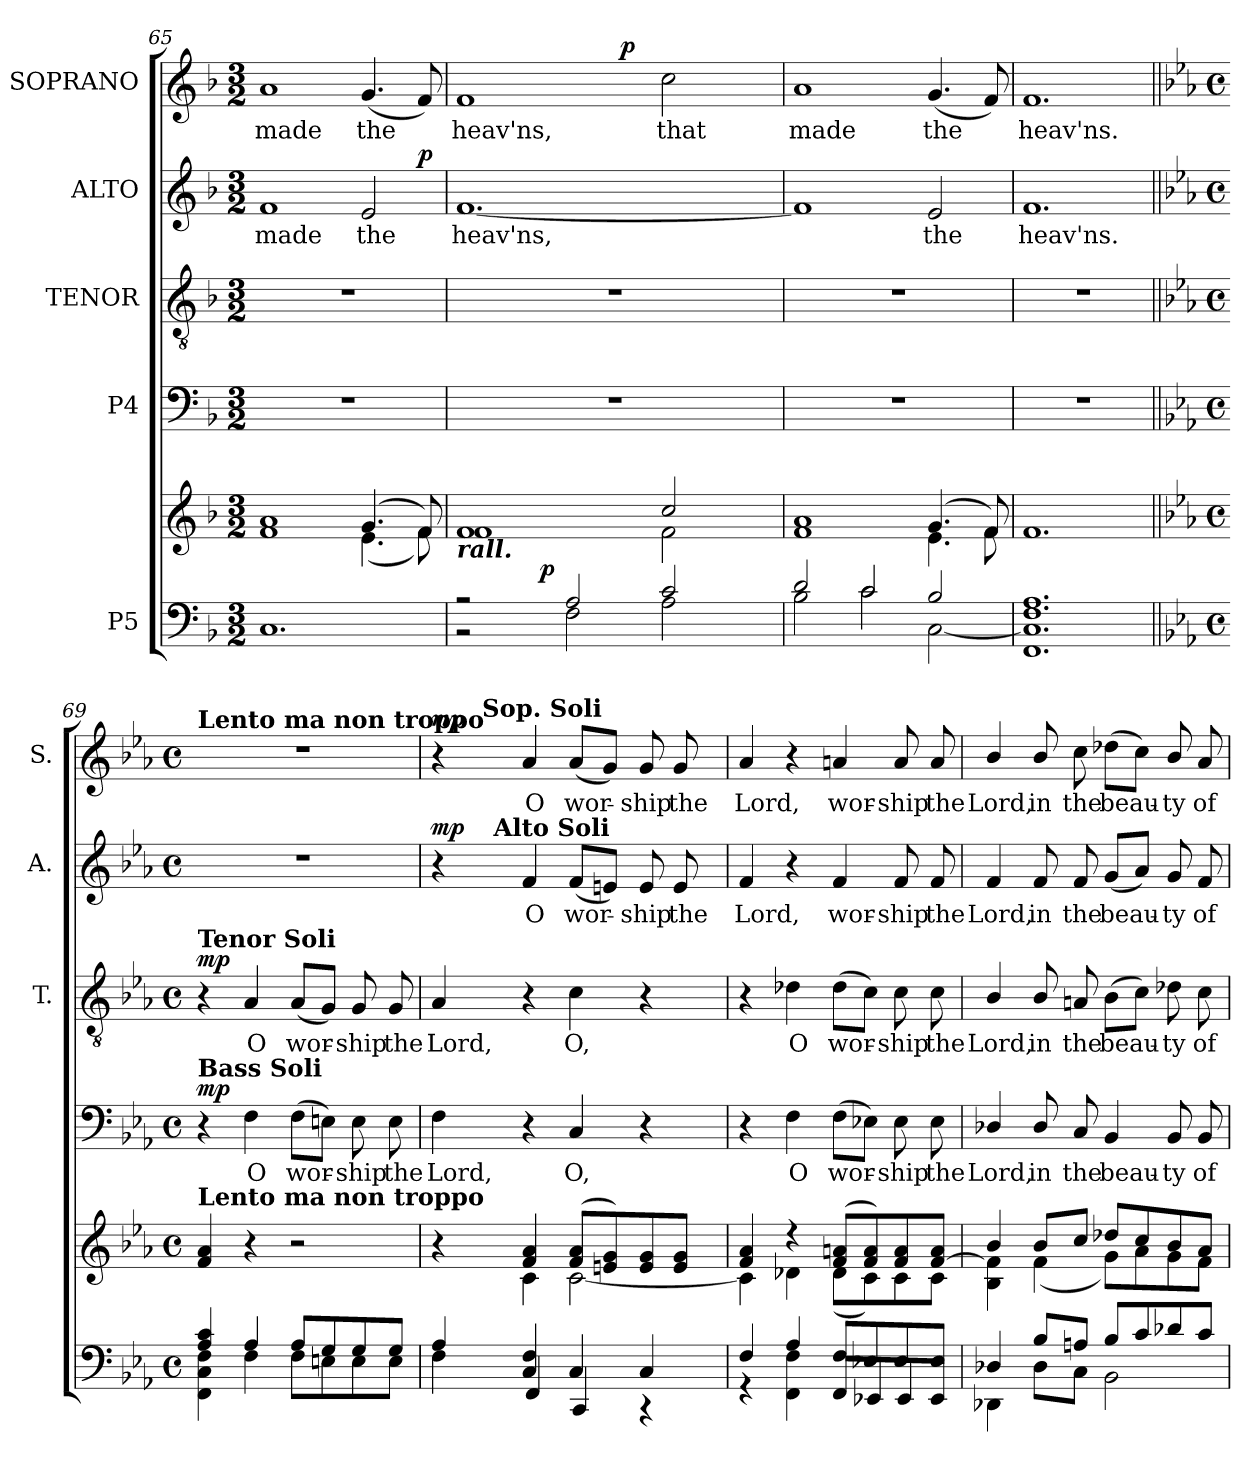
**kern	**kern	**dynam	**kern	**text	**dynam	**kern	**text	**dynam	**kern	**text	**dynam	**kern	**text	**dynam
*part5	*part5	*part5	*part4	*part4	*part4	*part3	*part3	*part3	*part2	*part2	*part2	*part1	*part1	*part1
*staff6	*staff5	*staff5/6	*staff4	*staff4	*staff4	*staff3	*staff3	*staff3	*staff2	*staff2	*staff2	*staff1	*staff1	*staff1
*I"P5	*	*	*I"P4	*	*	*I"TENOR	*	*	*I"ALTO	*	*	*I"SOPRANO	*	*
*	*	*	*	*	*	*I'T.	*	*	*I'A.	*	*	*I'S.	*	*
*clefF4	*clefG2	*	*clefF4	*	*	*clefGv2	*	*	*clefG2	*	*	*clefG2	*	*
*	*	*	*	*	*	*ITrd7c12	*	*	*	*	*	*	*	*
*k[b-]	*k[b-]	*	*k[b-]	*	*	*k[b-]	*	*	*k[b-]	*	*	*k[b-]	*	*
*F:	*F:	*	*F:	*	*	*F:	*	*	*F:	*	*	*F:	*	*
*M3/2	*M3/2	*	*M3/2	*	*	*M3/2	*	*	*M3/2	*	*	*M3/2	*	*
=65	=65	=65	=65	=65	=65	=65	=65	=65	=65	=65	=65	=65	=65	=65
*	*^	*	*	*	*	*	*	*	*	*	*	*	*	*
!	!	!	!	!LO:N:vis=1	!	!	!LO:N:vis=1	!	!	!	!	!	!	!	!
!	!	!	!	!	!	!	!	!	!	!	!LO:LY:b:color=#000000	!	!	!	!
!	!	!	!	!	!	!	!	!	!	!	!	!	!	!LO:LY:b:color=#000000	!
*	*	*	*	*	*	*	*	*	*	*^	*	*	*	*	*
1.Ci	1ai	1fi	.	1.r	.	.	1.r	.	.	1fi	1ryy	made	.	1ai	made	.
!	!	!	!	!	!	!	!	!	!	!	!	!LO:LY:b:color=#000000	!	!	!	!
!	!	!	!	!	!	!	!	!	!	!	!	!	!	!	!LO:LY:b:color=#000000	!
.	(4.gi/	(4.ei\	.	.	.	.	.	.	.	2ei/	4.ryy	the	.	(4.gi/	the	.
.	8fi/)	8fi\)	.	.	.	.	.	.	.	.	8ryy	.	p	8fi/)	.	.
=66	=66	=66	=66	=66	=66	=66	=66	=66	=66	=66	=66	=66	=66	=66	=66	=66
*^	*	*	*	*	*	*	*	*	*	*	*	*	*	*	*	*
!	!	!	!	!	!LO:N:vis=1	!	!	!LO:N:vis=1	!	!	!	!	!	!	!	!	!
*	*	*	*	*	*	*	*	*	*	*	*v	*v	*	*	*	*	*
*	*	*	*	*	*	*	*	*	*	*	*^	*	*	*	*	*
!	!	!	!	!	!	!	!	!	!	!	!	!	!LO:LY:b:color=#000000	!	!	!	!
*	*	*	*	*	*	*	*	*	*	*	*v	*v	*	*	*	*	*
*	*	*	*	*	*	*	*	*	*	*	*^	*	*	*	*	*
!	!	!	!	!	!	!	!	!	!	!	!	!	!	!	!LO:TX:a:Bi:t=rall.	!	!
!	!	!	!	!	!	!	!	!	!	!	!LO:TX:a:Bi:t=rall.	!	!	!	!	!	!
!	!	!LO:TX:b:Bi:t=rall.	!	!	!	!	!	!	!	!	!	!	!	!	!	!	!
!	!	!	!	!	!	!	!	!	!	!	!	!	!	!	!	!LO:LY:b:color=#000000	!
*	*	*	*^	*	*	*	*	*	*	*	*v	*v	*	*	*^	*	*
2r	2r	1fi	1fi	4ryy	.	1.r	.	.	1.r	.	.	[1.fi	heav'ns,	.	1fi	2ryy	heav'ns,	.
.	.	.	.	8ryy	.	.	.	.	.	.	.	.	.	.	.	.	.	.
.	.	.	.	64ryy	.	.	.	.	.	.	.	.	.	.	.	.	.	.
.	.	.	.	512ryy	.	.	.	.	.	.	.	.	.	.	.	.	.	.
.	.	.	.	1ryy	p	.	.	.	.	.	.	.	.	.	.	.	.	.
2Ai/	2Fi\	.	.	.	.	.	.	.	.	.	.	.	.	.	.	4ryy	.	.
.	.	.	.	.	.	.	.	.	.	.	.	.	.	.	.	64.ryy	.	.
.	.	.	.	.	.	.	.	.	.	.	.	.	.	.	.	2ryy	.	p
!	!	!	!	!	!	!	!	!	!	!	!	!	!	!	!	!	!LO:LY:b:color=#000000	!
2ci/	2Ai\	2cci/	2fi\	.	.	.	.	.	.	.	.	.	.	.	2cci\	.	that	.
.	.	.	.	.	.	.	.	.	.	.	.	.	.	.	.	8ryy	.	.
.	.	.	.	16ryy	.	.	.	.	.	.	.	.	.	.	.	.	.	.
.	.	.	.	.	.	.	.	.	.	.	.	.	.	.	.	16ryy	.	.
.	.	.	.	32ryy	.	.	.	.	.	.	.	.	.	.	.	.	.	.
.	.	.	.	.	.	.	.	.	.	.	.	.	.	.	.	32ryy	.	.
.	.	.	.	128..ryy	.	.	.	.	.	.	.	.	.	.	.	.	.	.
.	.	.	.	.	.	.	.	.	.	.	.	.	.	.	.	128ryy	.	.
=67	=67	=67	=67	=67	=67	=67	=67	=67	=67	=67	=67	=67	=67	=67	=67	=67	=67	=67
!	!	!	!	!	!	!LO:N:vis=1	!	!	!LO:N:vis=1	!	!	!	!	!	!	!	!	!
*	*	*	*v	*v	*	*	*	*	*	*	*	*	*	*	*v	*v	*	*
*	*	*	*^	*	*	*	*	*	*	*	*	*	*	*^	*	*
!	!	!	!	!	!	!	!	!	!	!	!	!	!	!	!	!	!LO:LY:b:color=#000000	!
*	*	*	*v	*v	*	*	*	*	*	*	*	*	*	*	*v	*v	*	*
2di/	2B-i\	1ai	1fi	.	1.r	.	.	1.r	.	.	1fi]	.	.	1ai	made	.
2ci/	2ci\	.	.	.	.	.	.	.	.	.	.	.	.	.	.	.
!	!	!	!	!	!	!	!	!	!	!	!	!LO:LY:b:color=#000000	!	!	!	!
!	!	!	!	!	!	!	!	!	!	!	!	!	!	!	!LO:LY:b:color=#000000	!
2B-i/	[2Ci\	(4.gi/	4.ei\	.	.	.	.	.	.	.	2ei/	the	.	(4.gi/	the	.
.	.	8fi/)	8fi\	.	.	.	.	.	.	.	.	.	.	8fi/)	.	.
=68	=68	=68	=68	=68	=68	=68	=68	=68	=68	=68	=68	=68	=68	=68	=68	=68
!	!	!	!	!	!LO:N:vis=1	!	!	!LO:N:vis=1	!	!	!	!	!	!	!	!
*	*	*v	*v	*	*	*	*	*	*	*	*	*	*	*	*	*
*	*	*^	*	*	*	*	*	*	*	*	*	*	*	*	*
!	!	!	!	!	!	!	!	!	!	!	!	!LO:LY:b:color=#000000	!	!	!	!
*	*	*v	*v	*	*	*	*	*	*	*	*	*	*	*	*	*
*	*	*^	*	*	*	*	*	*	*	*	*	*	*	*	*
!	!	!	!	!	!	!	!	!	!	!	!	!	!	!	!LO:LY:b:color=#000000	!
*	*	*v	*v	*	*	*	*	*	*	*	*	*	*	*	*	*
1.Fi 1.Ai	1.FFi 1.Ci]	1.fi	.	1.r	.	.	1.r	.	.	1.fi	heav'ns.	.	1.fi	heav'ns.	.
!!LO:LB:g=z
=69||	=69||	=69||	=69||	=69||	=69||	=69||	=69||	=69||	=69||	=69||	=69||	=69||	=69||	=69||	=69||
*k[b-e-a-]	*	*k[b-e-a-]	*	*k[b-e-a-]	*	*	*k[b-e-a-]	*	*	*k[b-e-a-]	*	*	*k[b-e-a-]	*	*
*E-:	*	*E-:	*	*E-:	*	*	*E-:	*	*	*E-:	*	*	*E-:	*	*
*M4/4	*	*M4/4	*	*M4/4	*	*	*M4/4	*	*	*M4/4	*	*	*M4/4	*	*
*met(c)	*	*met(c)	*	*met(c)	*	*	*met(c)	*	*	*met(c)	*	*	*met(c)	*	*
*	*	*MM85	*	*	*	*	*	*	*	*	*	*	*MM85	*	*
!	!	!	!	!	!	!	!	!	!	!	!	!	!LO:TX:a:B:t=Lento ma non troppo	!	!
!	!	!	!	!	!	!	!LO:TX:a:B:t=Tenor  Soli	!	!	!	!	!	!	!	!
!	!	!	!	!LO:TX:a:B:t=Bass  Soli	!	!	!	!	!	!	!	!	!	!	!
!	!	!LO:TX:a:B:t=Lento ma non troppo	!	!	!	!	!	!	!	!	!	!	!	!	!
4A-i/ 4ci	4FFi\ 4Ci 4Fi	4fi/ 4a-i	.	4r	.	mp	4r	.	mp	1r	.	.	1r	.	.
!	!	!	!	!	!LO:LY:b:color=#000000	!	!	!	!	!	!	!	!	!	!
!	!	!	!	!	!	!	!	!LO:LY:b:color=#000000	!	!	!	!	!	!	!
4A-i/	4Fi\	4r	.	4Fi\	O	.	4AA-i/	O	.	.	.	.	.	.	.
!	!	!	!	!	!LO:LY:b:color=#000000	!	!	!	!	!	!	!	!	!	!
!	!	!	!	!	!	!	!	!LO:LY:b:color=#000000	!	!	!	!	!	!	!
8A-i/L	8Fi\L	2r	.	(8Fi\L	wor-	.	(8AA-i/L	wor-	.	.	.	.	.	.	.
8Gi/	8Eni\	.	.	8Eni\J)	.	.	8GGi/J)	.	.	.	.	.	.	.	.
!	!	!	!	!	!LO:LY:b:color=#000000	!	!	!	!	!	!	!	!	!	!
!	!	!	!	!	!	!	!	!LO:LY:b:color=#000000	!	!	!	!	!	!	!
8Gi/	8Ei\	.	.	8Ei\	-ship	.	8GGi/	-ship	.	.	.	.	.	.	.
!	!	!	!	!	!LO:LY:b:color=#000000	!	!	!	!	!	!	!	!	!	!
!	!	!	!	!	!	!	!	!LO:LY:b:color=#000000	!	!	!	!	!	!	!
8Gi/J	8Ei\J	.	.	8Ei\	the	.	8GGi/	the	.	.	.	.	.	.	.
=70	=70	=70	=70	=70	=70	=70	=70	=70	=70	=70	=70	=70	=70	=70	=70
*	*	*^	*	*	*	*	*	*	*	*	*	*	*	*	*
!	!	!	!	!	!	!LO:LY:b:color=#000000	!	!	!	!	!	!	!	!	!	!
!	!	!	!	!	!	!	!	!	!LO:LY:b:color=#000000	!	!	!	!	!	!	!
*	*	*	*	*	*	*	*	*	*	*	*^	*	*	*^	*	*
4A-i/	4Fi\	4r	4ryy	.	4Fi\	Lord,	.	4AA-i/	Lord,	.	4r	8ryy	.	mp	4r	16ryy	.	mp
.	.	.	.	.	.	.	.	.	.	.	.	.	.	.	.	32ryy	.	.
.	.	.	.	.	.	.	.	.	.	.	.	.	.	.	.	64ryy	.	.
.	.	.	.	.	.	.	.	.	.	.	.	.	.	.	.	128ryy	.	.
.	.	.	.	.	.	.	.	.	.	.	.	.	.	.	.	512.ryy	.	.
!	!	!	!	!	!	!	!	!	!	!	!	!	!	!	!	!LO:TX:a:B:t=Sop.  Soli	!	!
.	.	.	.	.	.	.	.	.	.	.	.	.	.	.	.	2ryy	.	.
.	.	.	.	.	.	.	.	.	.	.	.	128.ryy	.	.	.	.	.	.
!	!	!	!	!	!	!	!	!	!	!	!	!LO:TX:a:B:t=Alto  Soli	!	!	!	!	!	!
.	.	.	.	.	.	.	.	.	.	.	.	2ryy	.	.	.	.	.	.
!	!	!	!	!	!	!	!	!	!	!	!	!	!LO:LY:b:color=#000000	!	!	!	!	!
!	!	!	!	!	!	!	!	!	!	!	!	!	!	!	!	!	!LO:LY:b:color=#000000	!
4Ci/ 4Fi	4FFi/	4fi/ 4a-i	4ci\	.	4r	.	.	4r	.	.	4fi/	.	O	.	4a-i/	.	O	.
!	!	!	!	!	!	!LO:LY:b:color=#000000	!	!	!	!	!	!	!	!	!	!	!	!
!	!	!	!	!	!	!	!	!	!LO:LY:b:color=#000000	!	!	!	!	!	!	!	!	!
!	!	!	!	!	!	!	!	!	!	!	!	!	!LO:LY:b:color=#000000	!	!	!	!	!
!	!	!	!	!	!	!	!	!	!	!	!	!	!	!	!	!	!LO:LY:b:color=#000000	!
4Ci/	4CCi/	(8fi/ 8a-iL	[2ci\	.	4Ci/	O,	.	4Ci\	O,	.	(8fi/L	.	wor-	.	(8a-i/L	.	wor-	.
.	.	.	.	.	.	.	.	.	.	.	.	.	.	.	.	4ryy	.	.
.	.	8eni/ 8gi)	.	.	.	.	.	.	.	.	8eni/J)	.	.	.	8gi/J)	.	.	.
.	.	.	.	.	.	.	.	.	.	.	.	4ryy	.	.	.	.	.	.
!	!	!	!	!	!	!	!	!	!	!	!	!	!LO:LY:b:color=#000000	!	!	!	!	!
!	!	!	!	!	!	!	!	!	!	!	!	!	!	!	!	!	!LO:LY:b:color=#000000	!
4Ci/	4r	8ei/ 8gi	.	.	4r	.	.	4r	.	.	8ei/	.	-ship	.	8gi/	.	-ship	.
.	.	.	.	.	.	.	.	.	.	.	.	.	.	.	.	8ryy	.	.
!	!	!	!	!	!	!	!	!	!	!	!	!	!LO:LY:b:color=#000000	!	!	!	!	!
!	!	!	!	!	!	!	!	!	!	!	!	!	!	!	!	!	!LO:LY:b:color=#000000	!
.	.	8ei/ 8giJ	.	.	.	.	.	.	.	.	8ei/	.	the	.	8gi/	.	the	.
.	.	.	.	.	.	.	.	.	.	.	.	16ryy	.	.	.	.	.	.
.	.	.	.	.	.	.	.	.	.	.	.	32ryy	.	.	.	.	.	.
.	.	.	.	.	.	.	.	.	.	.	.	64ryy	.	.	.	.	.	.
.	.	.	.	.	.	.	.	.	.	.	.	.	.	.	.	256ryy	.	.
.	.	.	.	.	.	.	.	.	.	.	.	256ryy	.	.	.	.	.	.
.	.	.	.	.	.	.	.	.	.	.	.	.	.	.	.	1024ryy	.	.
*	*	*	*	*	*	*	*	*	*	*	*v	*v	*	*	*	*	*	*
*	*	*	*	*	*	*	*	*	*	*	*	*	*	*v	*v	*	*
=71	=71	=71	=71	=71	=71	=71	=71	=71	=71	=71	=71	=71	=71	=71	=71	=71
*	*	*	*	*	*	*	*	*	*	*	*^	*	*	*^	*	*
!	!	!	!	!	!	!	!	!	!	!	!	!	!LO:LY:b:color=#000000	!	!	!	!	!
*	*	*	*	*	*	*	*	*	*	*	*v	*v	*	*	*	*	*	*
*	*	*	*	*	*	*	*	*	*	*	*	*	*	*v	*v	*	*
*	*	*	*	*	*	*	*	*	*	*	*^	*	*	*^	*	*
!	!	!	!	!	!	!	!	!	!	!	!	!	!	!	!	!	!LO:LY:b:color=#000000	!
*	*	*	*	*	*	*	*	*	*	*	*v	*v	*	*	*	*	*	*
*	*	*	*	*	*	*	*	*	*	*	*	*	*	*v	*v	*	*
4Fi/	4r	4fi/ 4a-i	4ci\]	.	4r	.	.	4r	.	.	4fi/	Lord,	.	4a-i/	Lord,	.
!	!	!	!	!	!	!LO:LY:b:color=#000000	!	!	!	!	!	!	!	!	!	!
!	!	!	!	!	!	!	!	!	!LO:LY:b:color=#000000	!	!	!	!	!	!	!
4A-i/	4FFi\ 4Fi	4r	4d-Xi\	.	4Fi\	O	.	4D-Xi\	O	.	4r	.	.	4r	.	.
!	!	!	!	!	!	!LO:LY:b:color=#000000	!	!	!	!	!	!	!	!	!	!
!	!	!	!	!	!	!	!	!	!LO:LY:b:color=#000000	!	!	!	!	!	!	!
!	!	!	!	!	!	!	!	!	!	!	!	!LO:LY:b:color=#000000	!	!	!	!
!	!	!	!	!	!	!	!	!	!	!	!	!	!	!	!LO:LY:b:color=#000000	!
8Fi/L	8FFi/L	(8fi/ 8aniL	(8d-i\L	.	(8Fi\L	wor-	.	(8D-i\L	wor-	.	4fi/	wor-	.	4ani/	wor-	.
8E-Xi/	8EE-Xi/	8fi/ 8ai)	8ci\)	.	8E-Xi\J)	.	.	8Ci\J)	.	.	.	.	.	.	.	.
!	!	!	!	!	!	!LO:LY:b:color=#000000	!	!	!	!	!	!	!	!	!	!
!	!	!	!	!	!	!	!	!	!LO:LY:b:color=#000000	!	!	!	!	!	!	!
!	!	!	!	!	!	!	!	!	!	!	!	!LO:LY:b:color=#000000	!	!	!	!
!	!	!	!	!	!	!	!	!	!	!	!	!	!	!	!LO:LY:b:color=#000000	!
8E-i/	8EE-i/	8fi/ 8ai	8ci\	.	8E-i\	-ship	.	8Ci\	-ship	.	8fi/	-ship	.	8ai/	-ship	.
!	!	!	!	!	!	!LO:LY:b:color=#000000	!	!	!	!	!	!	!	!	!	!
!	!	!	!	!	!	!	!	!	!LO:LY:b:color=#000000	!	!	!	!	!	!	!
!	!	!	!	!	!	!	!	!	!	!	!	!LO:LY:b:color=#000000	!	!	!	!
!	!	!	!	!	!	!	!	!	!	!	!	!	!	!	!LO:LY:b:color=#000000	!
8E-i/J	8EE-i/J	[8fi/ 8aiJ	8ci\J	.	8E-i\	the	.	8Ci\	the	.	8fi/	the	.	8ai/	the	.
!!LO:PB:g=z
=72	=72	=72	=72	=72	=72	=72	=72	=72	=72	=72	=72	=72	=72	=72	=72	=72
!	!	!	!	!	!	!LO:LY:b:color=#000000	!	!	!	!	!	!	!	!	!	!
!	!	!	!	!	!	!	!	!	!LO:LY:b:color=#000000	!	!	!	!	!	!	!
!	!	!	!	!	!	!	!	!	!	!	!	!LO:LY:b:color=#000000	!	!	!	!
!	!	!	!	!	!	!	!	!	!	!	!	!	!	!	!LO:LY:b:color=#000000	!
4D-Xi/	4DD-Xi\	4b-i/	4B-i\ 4fi]	.	4D-Xi/	Lord,	.	4BB-i/	Lord,	.	4fi/	Lord,	.	4b-i/	Lord,	.
!	!	!	!	!	!	!LO:LY:b:color=#000000	!	!	!	!	!	!	!	!	!	!
!	!	!	!	!	!	!	!	!	!LO:LY:b:color=#000000	!	!	!	!	!	!	!
!	!	!	!	!	!	!	!	!	!	!	!	!LO:LY:b:color=#000000	!	!	!	!
!	!	!	!	!	!	!	!	!	!	!	!	!	!	!	!LO:LY:b:color=#000000	!
8B-i/L	8D-i\L	8b-i/L	(4fi\	.	8D-i/	in	.	8BB-i/	in	.	8fi/	in	.	8b-i/	in	.
!	!	!	!	!	!	!LO:LY:b:color=#000000	!	!	!	!	!	!	!	!	!	!
!	!	!	!	!	!	!	!	!	!LO:LY:b:color=#000000	!	!	!	!	!	!	!
!	!	!	!	!	!	!	!	!	!	!	!	!LO:LY:b:color=#000000	!	!	!	!
!	!	!	!	!	!	!	!	!	!	!	!	!	!	!	!LO:LY:b:color=#000000	!
8Ani/J	8Ci\J	8cci/J	.	.	8Ci/	the	.	8AAni/	the	.	8fi/	the	.	8cci\	the	.
!	!	!	!	!	!	!LO:LY:b:color=#000000	!	!	!	!	!	!	!	!	!	!
!	!	!	!	!	!	!	!	!	!LO:LY:b:color=#000000	!	!	!	!	!	!	!
!	!	!	!	!	!	!	!	!	!	!	!	!LO:LY:b:color=#000000	!	!	!	!
!	!	!	!	!	!	!	!	!	!	!	!	!	!	!	!LO:LY:b:color=#000000	!
8B-i/L	2BB-i\	8dd-Xi/L	8gi\L)	.	4BB-i/	beau-	.	(8BB-i\L	beau-	.	(8gi/L	beau-	.	(8dd-Xi\L	beau-	.
8ci/	.	8cci/	8a-i\	.	.	.	.	8Ci\J)	.	.	8a-i/J)	.	.	8cci\J)	.	.
!	!	!	!	!	!	!LO:LY:b:color=#000000	!	!	!	!	!	!	!	!	!	!
!	!	!	!	!	!	!	!	!	!LO:LY:b:color=#000000	!	!	!	!	!	!	!
!	!	!	!	!	!	!	!	!	!	!	!	!LO:LY:b:color=#000000	!	!	!	!
!	!	!	!	!	!	!	!	!	!	!	!	!	!	!	!LO:LY:b:color=#000000	!
8d-Xi/	.	8b-i/	8gi\	.	8BB-i/	-ty	.	8D-Xi\	-ty	.	8gi/	-ty	.	8b-i/	-ty	.
!	!	!	!	!	!	!LO:LY:b:color=#000000	!	!	!	!	!	!	!	!	!	!
!	!	!	!	!	!	!	!	!	!LO:LY:b:color=#000000	!	!	!	!	!	!	!
!	!	!	!	!	!	!	!	!	!	!	!	!LO:LY:b:color=#000000	!	!	!	!
!	!	!	!	!	!	!	!	!	!	!	!	!	!	!	!LO:LY:b:color=#000000	!
8ci/J	.	8a-i/J	8fi\J	.	8BB-i/	of	.	8Ci\	of	.	8fi/	of	.	8a-i/	of	.
*v	*v	*	*	*	*	*	*	*	*	*	*	*	*	*	*	*
*	*v	*v	*	*	*	*	*	*	*	*	*	*	*	*	*
=	=	=	=	=	=	=	=	=	=	=	=	=	=	=
*-	*-	*-	*-	*-	*-	*-	*-	*-	*-	*-	*-	*-	*-	*-
